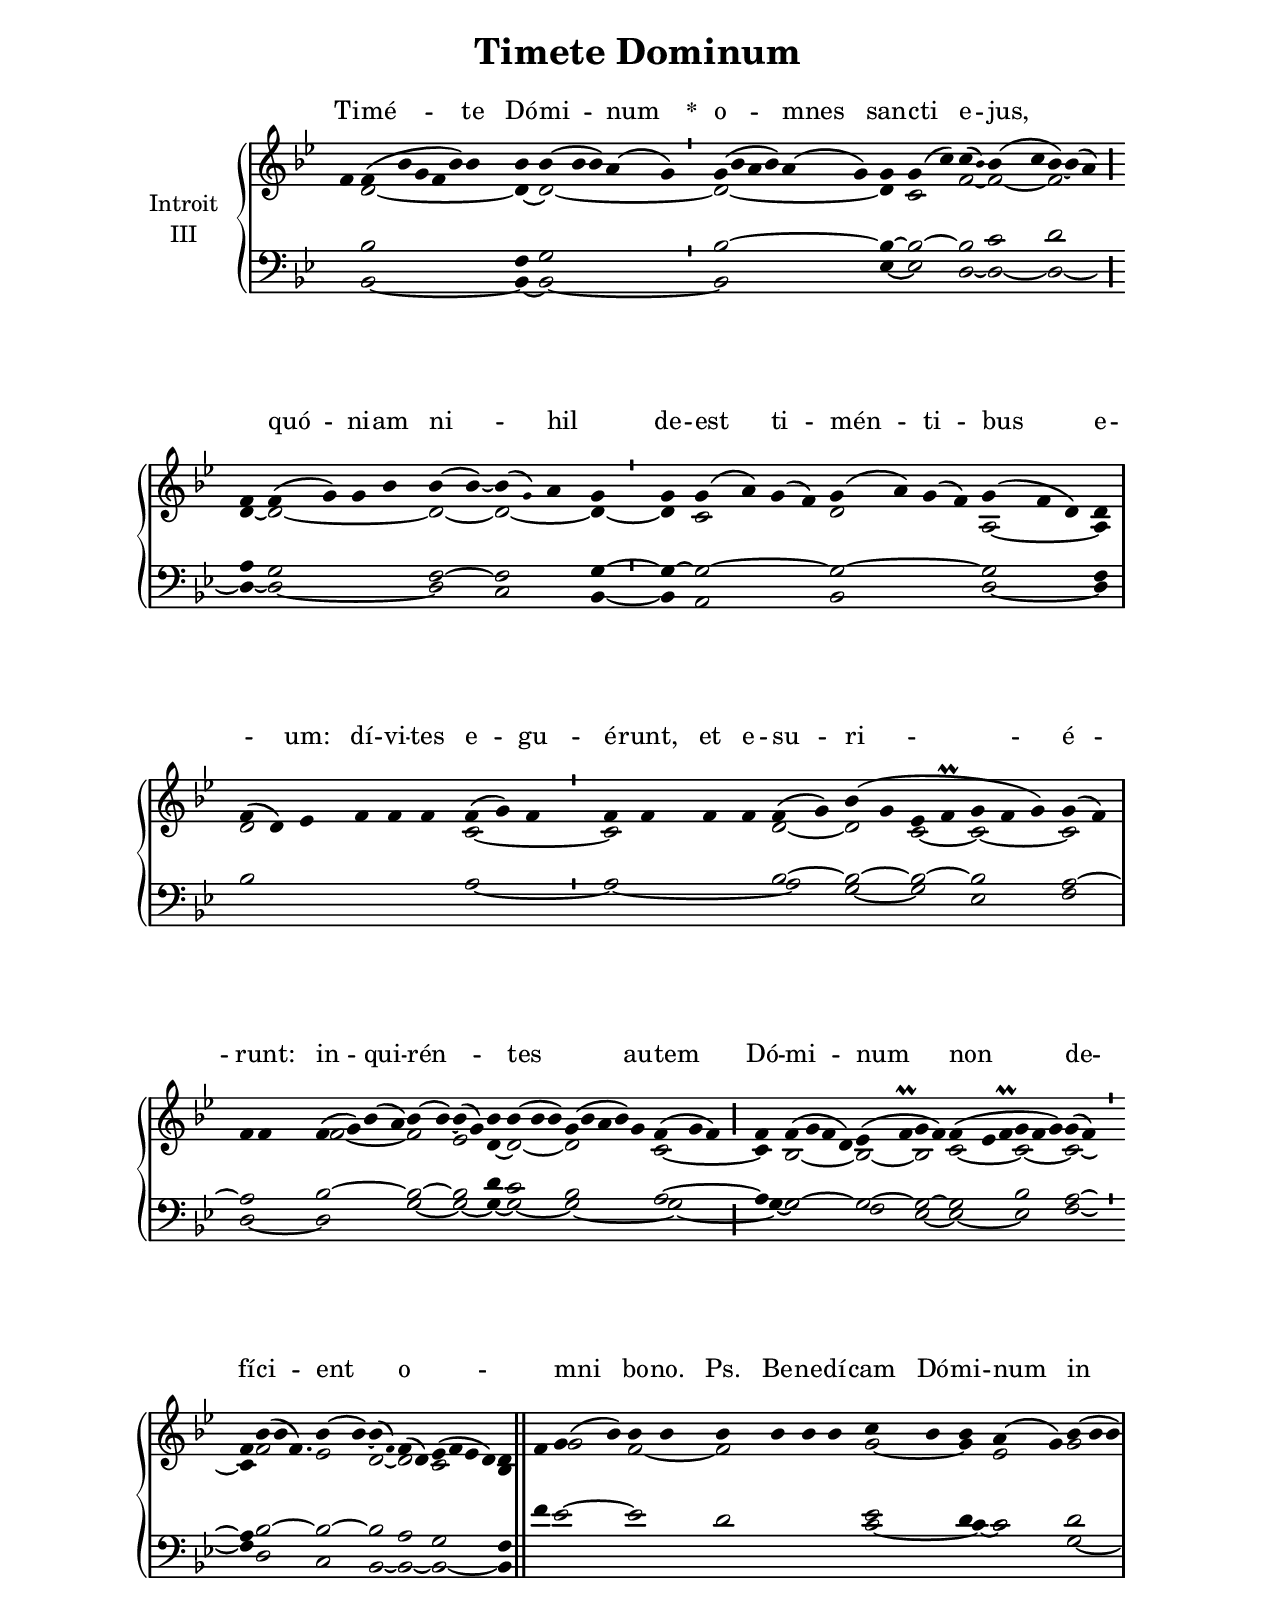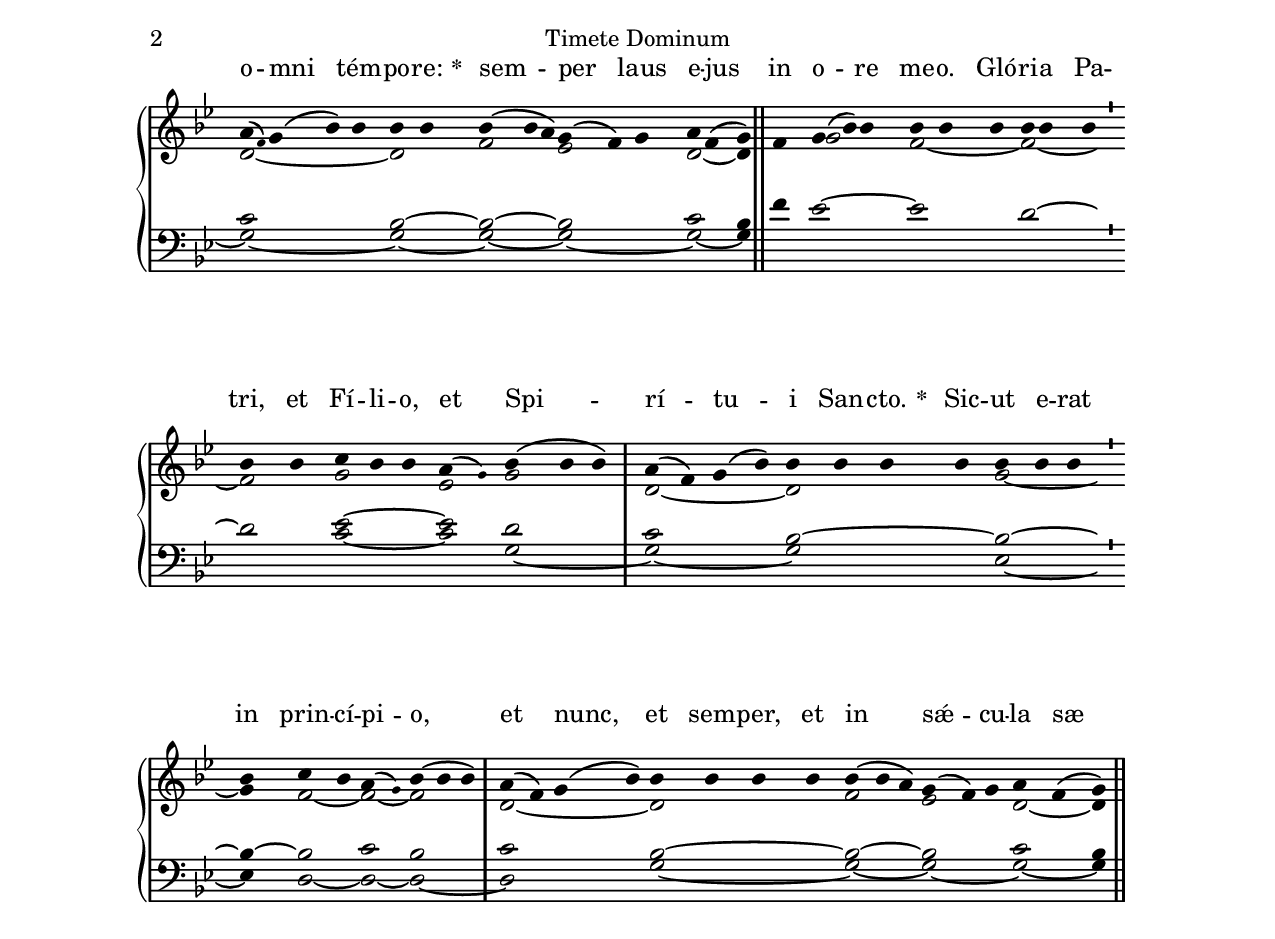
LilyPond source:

\version "2.18"
\include "gregorian.ly"
\include "noh2.ily"


%Page reference: page iii.306
%(volume.page)

global = {
 \key g \minor
 \cadenzaOn 
}

\header {
  title = \markup \center-column {"Timete Dominum" \vspace #1 }
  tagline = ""
  composer = ""
}

\paper {
 #(include-special-characters)
  oddHeaderMarkup = \markup \fill-line {
    \line {}
    \center-column {
      \on-the-fly #first-page     " "
      \on-the-fly #not-first-page "Timete Dominum"
    }
    \line { \on-the-fly #print-page-number-check-first \fromproperty #'page:page-number-string }
  }
  evenHeaderMarkup = \markup \fill-line {
    \line { \on-the-fly #print-page-number-check-first \fromproperty #'page:page-number-string }
    \center-column { "Timete Dominum" }
    \line {}
  }
}

chantText = \lyricmode {
Ti -- mé -- te Dó -- mi -- num 
\set stanza = " * " o -- mnes san -- cti e -- jus, _ 
quó -- ni -- am ni -- hil _ de -- est ti -- mén -- ti -- bus e -- _ um: 
dí -- vi -- tes e -- gu -- é -- runt, et e -- su -- ri -- é -- _ runt: 
in -- qui -- rén -- _ tes _ au -- tem Dó -- mi -- num 
non de -- fí -- ci -- ent o -- _ _ _ mni bo -- no. Ps. 
Be -- ne -- dí -- cam Dó -- mi -- num in o -- mni tém -- po -- re: 
\set stanza = " * " 
sem -- per laus e -- jus in o -- re me -- o. 
Gló -- ri -- a Pa -- tri, et Fí -- li -- o, et Spi -- rí -- tu -- i San -- cto. 
\set stanza = " * " 
Sic -- ut e -- rat in prin -- cí -- pi -- o, et nunc, et sem -- per, 
et in sǽ -- cu -- la sæ -- cu -- ló -- rum. A -- men. }

chantMusic = {
\tieDown   f'4 f'4 ( bes'4 g'4 f'4 bes'4) bes'4 bes'4 bes'4 ( bes'4 bes'4) a'4 ( g'4) \divisioMinima
 g'4 ( bes'4 a'4 bes'4) a'4 ( g'4) g'4 g'4 ( c''4) c''4 ( \once \tweak #'font-size #-4 bes' ) bes'4 ( c''4 bes'4) ~ bes'4 ( a'4) \divisioMaior
 f'4 f'4 ( g'4) g'4 bes'4 bes'4 ( bes'4) ~ bes'4 ( \once \tweak #'font-size #-4 g' ) a'4 g'4 \divisioMinima
 g'4 g'4 ( a'4) g'4 ( f'4) g'4 ( a'4) g'4 ( f'4) g'4 ( f'4 d'4) d'4 \divisioMaxima
 f'4 ( d'4) ees'4 f'4 f'4 f'4 f'4 ( g'4) f'4 \divisioMinima
 f'4 f'4 f'4 f'4 f'4 ( g'4) bes'4 ( g'4 ees'4 f'\prall g'4 f'4 g'4) g'4 ( f'4) \divisioMaxima
 f'4 f'4 f'4 ( g'4) bes'4 ( a'4) bes'4 ( bes'4) ~ bes'4 ( g'4) bes'4 bes'4 ( bes'4 bes'4) g'4 ( bes'4 a'4 bes'4) g'4 f'4 ( g'4 f'4) \divisioMaior
 f'4 f'4 ( g'4 f'4 d'4) ees'4 ( f'\prall g'4 f'4) f'4 ( ees'4 f'\prall g'4 f'4 g'4) g'4 ( f'4) \divisioMinima
 f'4 bes'4 ( bes'4 f'4.) bes'4 ( bes'4) ~ bes'4 ( \once \tweak #'font-size #-4 f' ) f'4 ( d'4) ees'4 ( f'4 ees'4 d'4) d'4 \finalis
 f'4 g'4 ( bes'4) bes'4 bes'4 bes'4 bes'4 bes'4 bes'4 c''4 bes'4 bes'4 a'4 ( g'4) bes'4 ( bes'4 bes'4) \divisioMaxima
 a'4 ( \once \tweak #'font-size #-4 f' ) g'4 ( bes'4) bes'4 bes'4 bes'4 bes'4 ( bes'4 a'4) g'4 ( f'4) g'4 a'4 f'4 ( g'4) \finalis
  f'4 g'4 ( bes'4) bes'4 bes'4 bes'4 bes'4 bes'4 bes'4 bes'4 \divisioMinima
 bes'4 bes'4 c''4 bes'4 bes'4 a'4 ( \once \tweak #'font-size #-4 g' ) bes'4 ( bes'4 bes'4) \divisioMaxima
 a'4 ( f'4) g'4 ( bes'4) bes'4 bes'4 bes'4 bes'4 bes'4 bes'4 bes'4 \divisioMinima
 bes'4 c''4 bes'4 a'4 ( \once \tweak #'font-size #-4 g' ) bes'4 ( bes'4 bes'4) \divisioMaxima
 a'4 ( f'4) g'4 ( bes'4) bes'4 bes'4 bes'4 bes'4 bes'4 ( bes'4 a'4) g'4 ( f'4) g'4 a'4 f'4 ( g'4) \finalis

}

altoMusic = {
r4 d'2*6/2 ~ d'4 ~ d'2*5/2 ~ \divisioMinima
d'2*6/2 ~ d'4 c'2 f'2 ~ f'2 ~ f'2*3/2 \divisioMaior
d'4 ~ d'2*4/2 ~ d'2 ~ d'2*3/2 ~ d'4 ~ \divisioMinima
d'4 c'2*4/2 d'2*4/2 a2*3/2 ~ a4 \divisioMaxima
d'2*6/2 c'2*3/2 ~ \divisioMinima
c'2*4/2 d'2 ~ d'2 c'2 ~ c'2*3/2 ~ c'2 \divisioMaxima
r2 f'2*4/2 ~ f'2 ees'2 d'4 ~ d'2*3/2 ~ d'2*5/2 c'2*3/2 ~ \divisioMaior
c'4 bes2*4/2 ~ bes2 ~ bes2 c'2*3/2 ~ c'2*3/2 ~ c'2 ~ \divisioMinima
c'4 f'2*7/4 ees'2 d'2 ~ d'2 c'2*4/2 bes4 \finalis
r4 g'2 f'2 ~ f'2*4/2 g'2 ~ g'4 ees'2 g'2*3/2 \divisioMaxima
d'2*5/2 ~ d'2 f'2*3/2 ees'2*3/2 d'2 ~ d'4 r4 g'2*3/2 f'2*3/2 ~ f'2*3/2 ~ \divisioMinima
f'2 g'2*3/2 ees'2 g'2*3/2 \divisioMaxima
d'2*4/2 ~ d'2*4/2 g'2*3/2 ~ \divisioMinima
g'4 f'2 ~ f'2 ~ f'2*3/2 \divisioMaxima
d'2*4/2 ~ d'2*4/2 f'2*3/2 ees'2*3/2 d'2 ~ d'4 \finalis
}

tenorMusic = {
r4 bes2*6/2 f4 g2*5/2 \divisioMinima
bes2*6/2 ~ bes4 ~ bes2 ~ bes2 c'2 d'2*3/2 \divisioMaior
a4 g2*4/2 f2 ~ f2*3/2 g4 ~ \divisioMinima
g4 ~ g2*4/2 ~ g2*4/2 ~ g2*3/2 f4 \divisioMaxima
r2*9/2 \divisioMinima
r2*4/2 bes2 ~ bes2 ~ bes2 ~ bes2*3/2 a2 ~ \divisioMaxima
a2 bes2*4/2 ~ bes2 ~ bes2 d'4 c'2*3/2 bes2*5/2 a2*3/2 ~ \divisioMaior
a4 g2*4/2 ~ g2 ~ g2 ~ g2*3/2 bes2*3/2 a2 ~ \divisioMinima
a4 bes2*7/4 ~ bes2 ~ bes2 a2 g2*4/2 f4 \finalis
f'4 ees'2 ~ ees'2 d'2*4/2 ees'2 d'4 c'2 d'2*3/2 \divisioMaxima
c'2*5/2 bes2 ~ bes2*3/2 ~ bes2*3/2 c'2 bes4 f'4 ees'2*3/2 ~ ees'2*3/2 d'2*3/2 ~ \divisioMinima
d'2 ees'2*3/2 ~ ees'2 d'2*3/2 \divisioMaxima
c'2*4/2 bes2*4/2 ~ bes2*3/2 ~ \divisioMinima
bes4 ~ bes2 c'2 bes2*3/2 \divisioMaxima
c'2*4/2 bes2*4/2 ~ bes2*3/2 ~ bes2*3/2 c'2 bes4 \finalis
}

bassMusic = {
r4 bes,2*6/2 ~ bes,4 ~ bes,2*5/2 ~ \divisioMinima
bes,2*6/2 ees4 ~ ees2 d2 ~ d2 ~ d2*3/2 ~ \divisioMaior
d4 ~ d2*4/2 ~ d2 c2*3/2 bes,4 ~ \divisioMinima
bes,4 a,2*4/2 bes,2*4/2 d2*3/2 ~ d4 \divisioMaxima
bes2*6/2 a2*3/2 ~ \divisioMinima
a2*4/2 ~ a2 g2 ~ g2 ees2*3/2 f2 \divisioMaxima
d2 ~ d2*4/2 g2 ~ g2 ~ g4 ~ g2*3/2 ~ g2*5/2 ~ g2*3/2 ~ \divisioMaior
g4 ~ g2*4/2 f2 ees2 ~ ees2*3/2 ~ ees2*3/2 f2 ~ \divisioMinima
f4 d2*7/4 c2 bes,2 ~ bes,2 ~ bes,2*4/2 ~ bes,4 \finalis
r2*9/2 c'2 ~ c'4 ~ c'2 g2*3/2 ~ \divisioMaxima
g2*5/2 ~ g2 ~ g2*3/2 ~ g2*3/2 ~ g2 ~ g4 r2*10/2 \divisioMinima
r2 c'2*3/2 ~ c'2 g2*3/2 ~ \divisioMaxima
g2*4/2 ~ g2*4/2 ees2*3/2 ~ \divisioMinima
ees4 d2 ~ d2 ~ d2*3/2 ~ \divisioMaxima
d2*4/2 g2*4/2 ~ g2*3/2 ~ g2*3/2 ~ g2 ~ g4 \finalis
}

voiceLines = {
\voiceLineStyle


}

\score{
  <<
    \new GrandStaff <<
      \set GrandStaff.autoBeaming = ##f
      \set GrandStaff.instrumentName = \markup \center-column {
        "Introit"
        "III"
      }
      \new Staff = up <<
        \new Voice = "chant" {
          \voiceOne \global \chantMusic
        }
        \new Voice {
          \voiceTwo \global \altoMusic
        }
      >>

      \new Staff = down <<
        \clef bass
        \new Voice {
          \voiceOne \global \tenorMusic
        }
        \new Voice {
          \voiceTwo \global \bassMusic
        }
	\new Voice {
        \voiceThree \global \voiceLines
        }
      >>
    >>
    \new Lyrics \lyricsto chant {
      \chantText
    }
  >>
  \layout{
  }
  \midi{
    \tempo 4 = 125
  }
}
